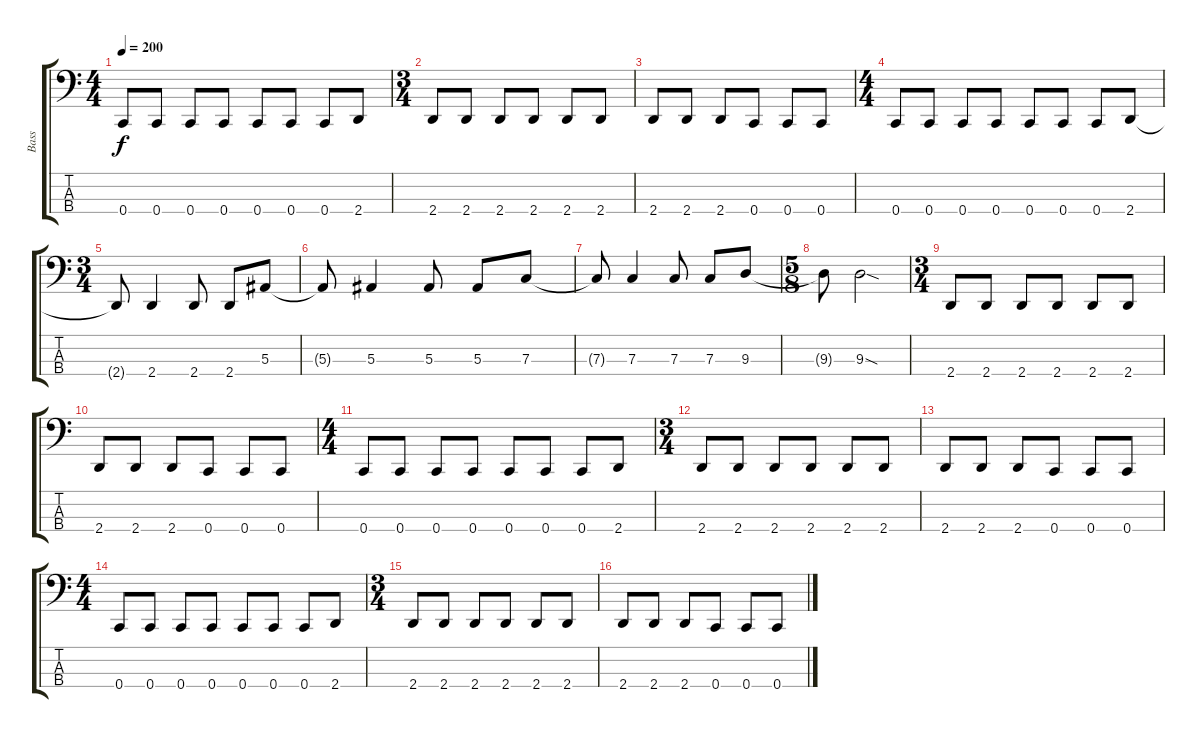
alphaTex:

\track ("Bass" "Bass") {instrument electricbasspick}
\staff {score tabs}
\tuning (Eb2 Bb1 F1 C1) {hide}
\ts (4 4)
\tempo 200
\clef f4
\ks c
0.4.8{dy f} 0.4.8 0.4.8 0.4.8 0.4.8 0.4.8 0.4.8 2.4.8 |
\ts (3 4)
2.4.8 2.4.8 2.4.8 2.4.8 2.4.8 2.4.8 |
2.4.8 2.4.8 2.4.8 0.4.8 0.4.8 0.4.8 |
\ts (4 4)
0.4.8 0.4.8 0.4.8 0.4.8 0.4.8 0.4.8 0.4.8 2.4.8 |
\ts (3 4)
2.4{t}.8 2.4.4 2.4.8 2.4.8 5.3.8 |
5.3{t}.8 5.3.4 5.3.8 5.3.8 7.3.8 |
7.3{t}.8 7.3.4 7.3.8 7.3.8 9.3.8 |
\ts (5 8)
9.3{t}.8 9.3{sod}.2 |
\ts (3 4)
2.4.8 2.4.8 2.4.8 2.4.8 2.4.8 2.4.8 |
2.4.8 2.4.8 2.4.8 0.4.8 0.4.8 0.4.8 |
\ts (4 4)
0.4.8 0.4.8 0.4.8 0.4.8 0.4.8 0.4.8 0.4.8 2.4.8 |
\ts (3 4)
2.4.8 2.4.8 2.4.8 2.4.8 2.4.8 2.4.8 |
2.4.8 2.4.8 2.4.8 0.4.8 0.4.8 0.4.8 |
\ts (4 4)
0.4.8 0.4.8 0.4.8 0.4.8 0.4.8 0.4.8 0.4.8 2.4.8 |
\ts (3 4)
2.4.8 2.4.8 2.4.8 2.4.8 2.4.8 2.4.8 |
2.4.8 2.4.8 2.4.8 0.4.8 0.4.8 0.4.8
